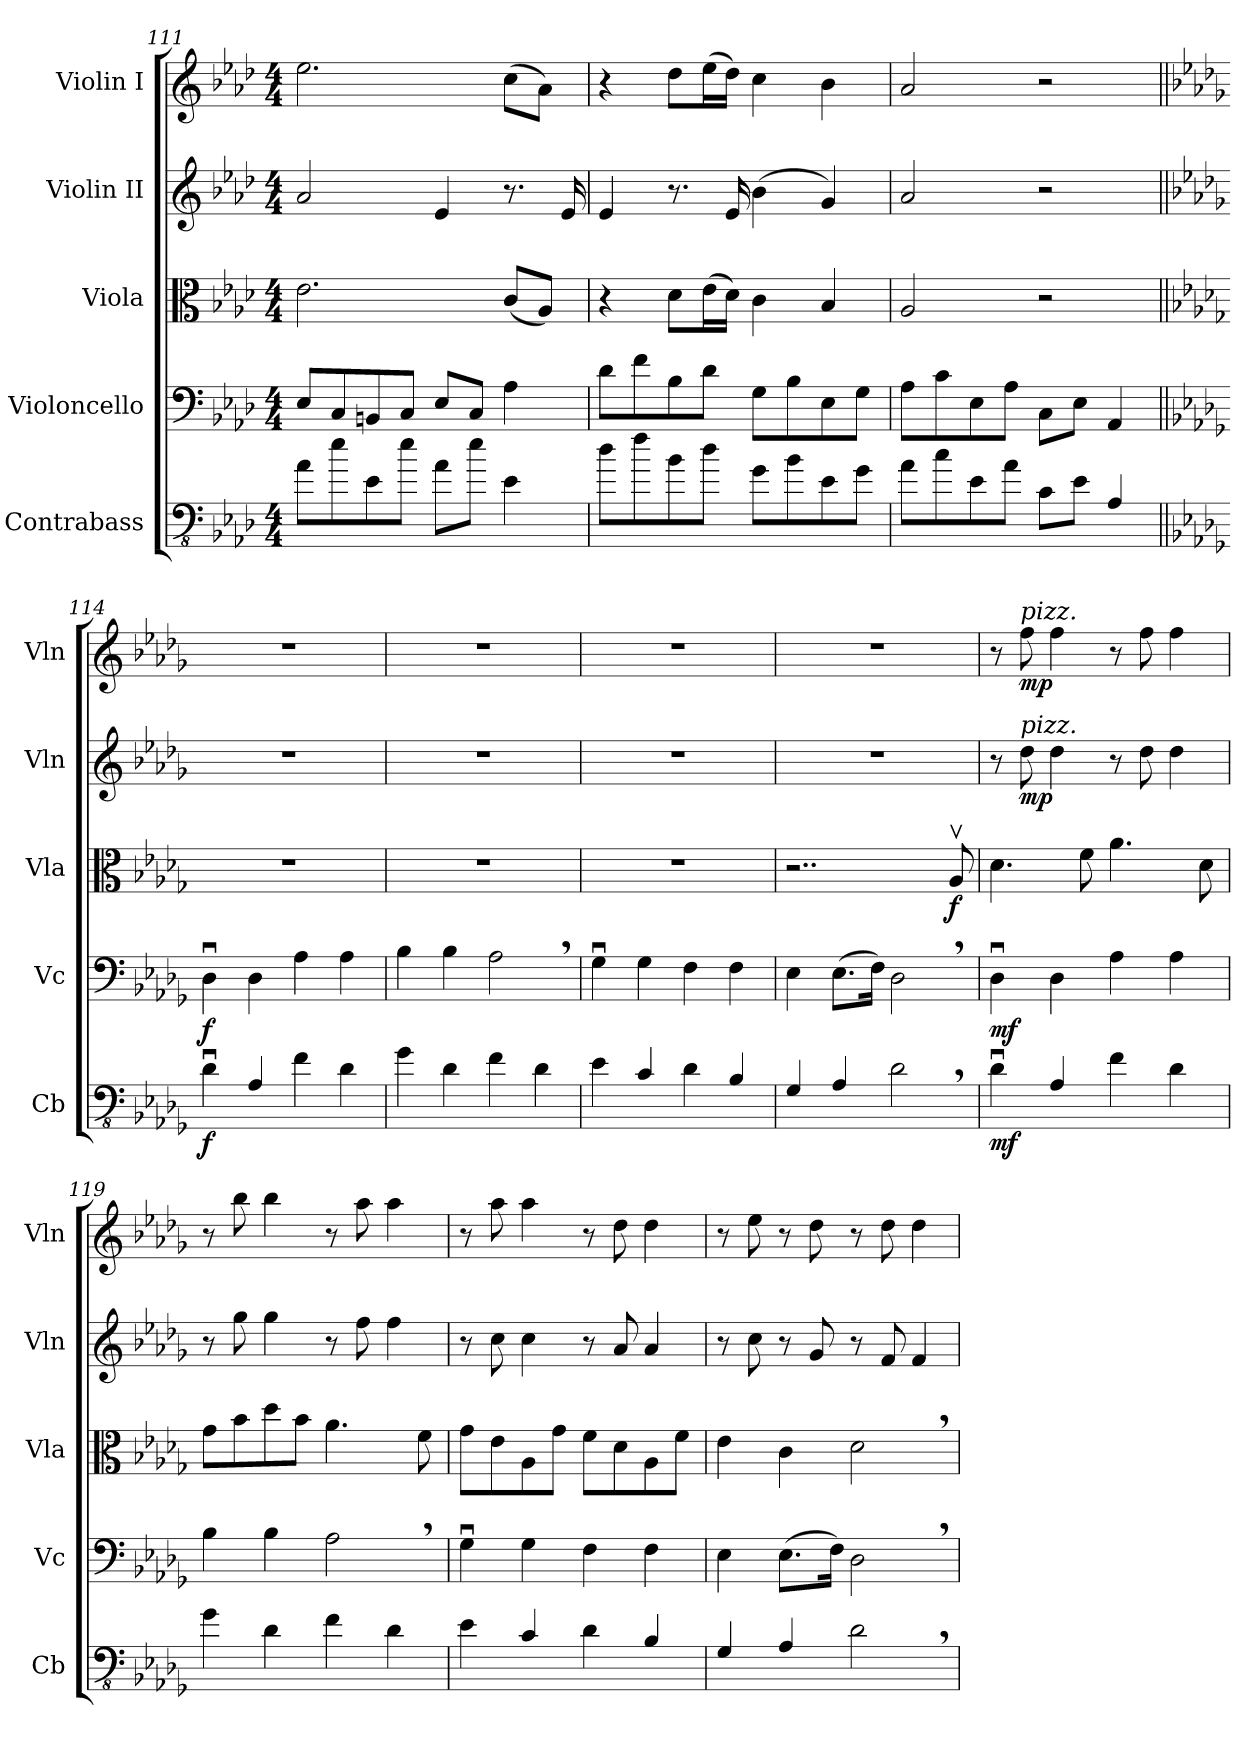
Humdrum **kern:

**kern	**dynam	**kern	**dynam	**kern	**dynam	**kern	**dynam	**kern	**dynam
*part5	*part5	*part4	*part4	*part3	*part3	*part2	*part2	*part1	*part1
*staff5	*staff5	*staff4	*staff4	*staff3	*staff3	*staff2	*staff2	*staff1	*staff1
*I"Contrabass	*	*I"Violoncello	*	*I"Viola	*	*I"Violin II	*	*I"Violin I	*
*I'Cb	*	*I'Vc	*	*I'Vla	*	*I'Vln	*	*I'Vln	*
*clefFv4	*	*clefF4	*	*clefC3	*	*clefG2	*	*clefG2	*
*ITrd7c12	*	*	*	*	*	*	*	*	*
*k[b-e-a-d-]	*	*k[b-e-a-d-]	*	*k[b-e-a-d-]	*	*k[b-e-a-d-]	*	*k[b-e-a-d-]	*
*M4/4	*	*M4/4	*	*M4/4	*	*M4/4	*	*M4/4	*
=111	=111	=111	=111	=111	=111	=111	=111	=111	=111
8AA-\L	.	8E-/L	.	2.e-\	.	2a-/	.	2.ee-\	.
8E-\	.	8C/	.	.	.	.	.	.	.
8EE-\	.	8BBn/	.	.	.	.	.	.	.
8E-\J	.	8C/J	.	.	.	.	.	.	.
8AA-\L	.	8E-/L	.	.	.	4e-/	.	.	.
8E-\J	.	8C/J	.	.	.	.	.	.	.
4EE-\	.	4A-\	.	(8c/L	.	8.r	.	(8cc\L	.
.	.	.	.	8A-/J)	.	.	.	8a-\J)	.
.	.	.	.	.	.	16e-/	.	.	.
=112	=112	=112	=112	=112	=112	=112	=112	=112	=112
8D-\L	.	8d-\L	.	4r	.	4e-/	.	4r	.
8F\	.	8f\	.	.	.	.	.	.	.
8BB-\	.	8B-\	.	8d-\L	.	8.r	.	8dd-\L	.
8D-\J	.	8d-\J	.	(16e-\L	.	.	.	(16ee-\L	.
.	.	.	.	16d-\JJ)	.	16e-/	.	16dd-\JJ)	.
8GG\L	.	8G\L	.	4c\	.	(4b-\	.	4cc\	.
8BB-\	.	8B-\	.	.	.	.	.	.	.
8EE-\	.	8E-\	.	4B-/	.	4g/)	.	4b-\	.
8GG\J	.	8G\J	.	.	.	.	.	.	.
=113	=113	=113	=113	=113	=113	=113	=113	=113	=113
8AA-\L	.	8A-\L	.	2A-/	.	2a-/	.	2a-/	.
8C\	.	8c\	.	.	.	.	.	.	.
8EE-\	.	8E-\	.	.	.	.	.	.	.
8AA-\J	.	8A-\J	.	.	.	.	.	.	.
8CC\L	.	8C\L	.	2r	.	2r	.	2r	.
8EE-\J	.	8E-\J	.	.	.	.	.	.	.
4AAA-/	.	4AA-/	.	.	.	.	.	.	.
=114||	=114||	=114||	=114||	=114||	=114||	=114||	=114||	=114||	=114||
!!LO:REH:place=s1:a:B:fs=14:t=114
*k[b-e-a-d-g-]	*	*k[b-e-a-d-g-]	*	*k[b-e-a-d-g-]	*	*k[b-e-a-d-g-]	*	*k[b-e-a-d-g-]	*
*	*	*	*	*	*	*	*	*MM132	*
!	!LO:DY:b	!	!LO:DY:b	!	!	!	!	!	!
4DD-u\	f	4D-u\	f	1r	.	1r	.	1r	.
4AAA-/	.	4D-\	.	.	.	.	.	.	.
4FF\	.	4A-\	.	.	.	.	.	.	.
4DD-\	.	4A-\	.	.	.	.	.	.	.
=115	=115	=115	=115	=115	=115	=115	=115	=115	=115
4GG-\	.	4B-\	.	1r	.	1r	.	1r	.
4DD-\	.	4B-\	.	.	.	.	.	.	.
4FF\	.	2A-,\	.	.	.	.	.	.	.
4DD-\	.	.	.	.	.	.	.	.	.
=116	=116	=116	=116	=116	=116	=116	=116	=116	=116
4EE-\	.	4G-u\	.	1r	.	1r	.	1r	.
4CC/	.	4G-\	.	.	.	.	.	.	.
4DD-\	.	4F\	.	.	.	.	.	.	.
4BBB-/	.	4F\	.	.	.	.	.	.	.
=117	=117	=117	=117	=117	=117	=117	=117	=117	=117
4GGG-/	.	4E-\	.	2..r	.	1r	.	1r	.
4AAA-/	.	(8.E-\L	.	.	.	.	.	.	.
.	.	16F\Jk)	.	.	.	.	.	.	.
2DD-,\	.	2D-,\	.	.	.	.	.	.	.
!	!	!	!	!	!LO:DY:b	!	!	!	!
.	.	.	.	8A-v/	f	.	.	.	.
!!LO:LB:g=z
=118	=118	=118	=118	=118	=118	=118	=118	=118	=118
!	!LO:DY:b	!	!LO:DY:b	!	!	!	!	!	!
4DD-u\	mf	4D-u\	mf	4.d-\	.	8r	.	8r	.
!	!	!	!	!	!	!	!	!LO:TX:a:i:t=pizz.	!
!	!	!	!	!	!	!LO:TX:a:i:t=pizz.	!	!	!
!	!	!	!	!	!	!	!LO:DY:b	!	!LO:DY:b
.	.	.	.	.	.	8dd-\	mp	8ff\	mp
4AAA-/	.	4D-\	.	.	.	4dd-\	.	4ff\	.
.	.	.	.	8f\	.	.	.	.	.
4FF\	.	4A-\	.	4.a-\	.	8r	.	8r	.
.	.	.	.	.	.	8dd-\	.	8ff\	.
4DD-\	.	4A-\	.	.	.	4dd-\	.	4ff\	.
.	.	.	.	8d-\	.	.	.	.	.
=119	=119	=119	=119	=119	=119	=119	=119	=119	=119
4GG-\	.	4B-\	.	8g-\L	.	8r	.	8r	.
.	.	.	.	8b-\	.	8gg-\	.	8bb-\	.
4DD-\	.	4B-\	.	8dd-\	.	4gg-\	.	4bb-\	.
.	.	.	.	8b-\J	.	.	.	.	.
4FF\	.	2A-,\	.	4.a-\	.	8r	.	8r	.
.	.	.	.	.	.	8ff\	.	8aa-\	.
4DD-\	.	.	.	.	.	4ff\	.	4aa-\	.
.	.	.	.	8f\	.	.	.	.	.
=120	=120	=120	=120	=120	=120	=120	=120	=120	=120
4EE-\	.	4G-u\	.	8g-\L	.	8r	.	8r	.
.	.	.	.	8e-\	.	8cc\	.	8aa-\	.
4CC/	.	4G-\	.	8A-\	.	4cc\	.	4aa-\	.
.	.	.	.	8g-\J	.	.	.	.	.
4DD-\	.	4F\	.	8f\L	.	8r	.	8r	.
.	.	.	.	8d-\	.	8a-/	.	8dd-\	.
4BBB-/	.	4F\	.	8A-\	.	4a-/	.	4dd-\	.
.	.	.	.	8f\J	.	.	.	.	.
=121	=121	=121	=121	=121	=121	=121	=121	=121	=121
4GGG-/	.	4E-\	.	4e-\	.	8r	.	8r	.
.	.	.	.	.	.	8cc\	.	8ee-\	.
4AAA-/	.	(8.E-\L	.	4c\	.	8r	.	8r	.
.	.	.	.	.	.	8g-/	.	8dd-\	.
.	.	16F\Jk)	.	.	.	.	.	.	.
2DD-,\	.	2D-,\	.	2d-,\	.	8r	.	8r	.
.	.	.	.	.	.	8f/	.	8dd-\	.
.	.	.	.	.	.	4f/	.	4dd-\	.
=	=	=	=	=	=	=	=	=	=
*-	*-	*-	*-	*-	*-	*-	*-	*-	*-
